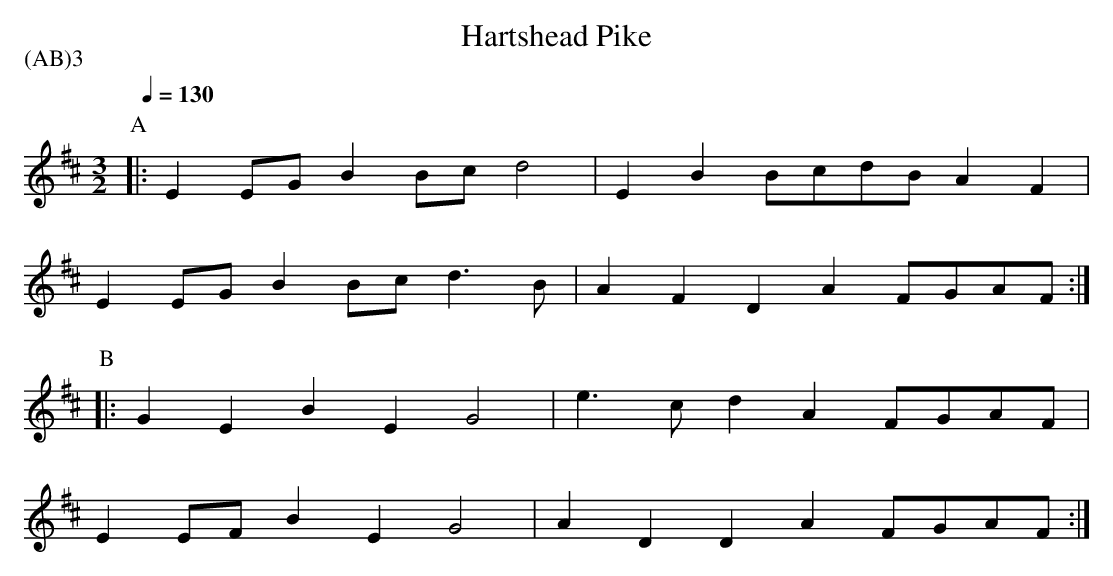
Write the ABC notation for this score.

X:1
T:Hartshead Pike
P:(AB)3
M:3/2
L:1/4
Q:1/4=130
K:D
P:A
|:  E E/G/ B B/c/ d2        |  E B B/c/d/B/ A F    |
    E E/G/ B B/c/  d3/2 B/  |  A F D A F/G/A/F/   :|
P:B
|:  G E B E G2              |    e3/2 c/ d A F/G/A/F/   |
E E/F/ B E G2               |    A D D A F/G/A/F/   :|
